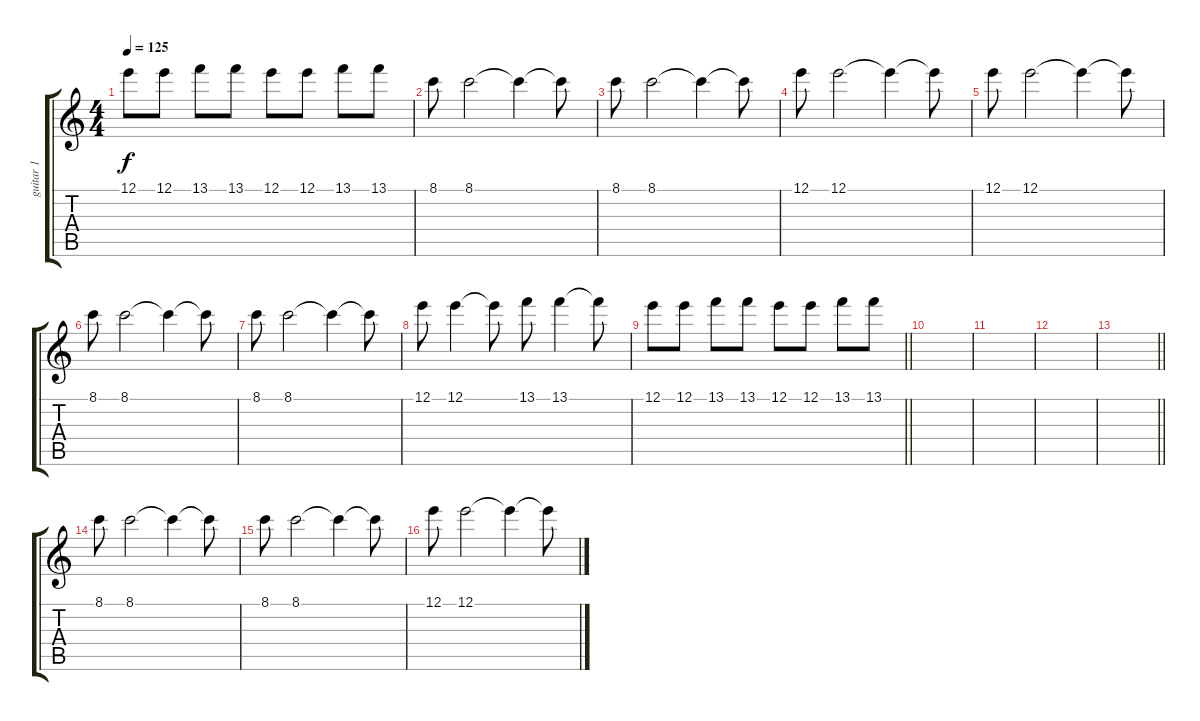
\track ("guitar 1" "guitar 1") {instrument electricguitarjazz}
\staff {score tabs}
\tuning (E4 B3 G3 D3 A2 E2) {hide}
\ts (4 4)
\tempo 125
\clef g2
\ks c
12.1.8{dy f} 12.1.8 13.1.8 13.1.8 12.1.8 12.1.8 13.1.8 13.1.8 |
8.1.8 8.1.2 8.1{t}.4 8.1{t}.8 |
8.1.8 8.1.2 8.1{t}.4 8.1{t}.8 |
12.1.8 12.1.2 12.1{t}.4 12.1{t}.8 |
12.1.8 12.1.2 12.1{t}.4 12.1{t}.8 |
8.1.8 8.1.2 8.1{t}.4 8.1{t}.8 |
8.1.8 8.1.2 8.1{t}.4 8.1{t}.8 |
12.1.8 12.1.4 12.1{t}.8 13.1.8 13.1.4 13.1{t}.8 |
\barLineRight lightlight
12.1.8 12.1.8 13.1.8 13.1.8 12.1.8 12.1.8 13.1.8 13.1.8 |
|
|
|
\barLineRight lightlight
|
8.1.8 8.1.2 8.1{t}.4 8.1{t}.8 |
8.1.8 8.1.2 8.1{t}.4 8.1{t}.8 |
12.1.8 12.1.2 12.1{t}.4 12.1{t}.8
